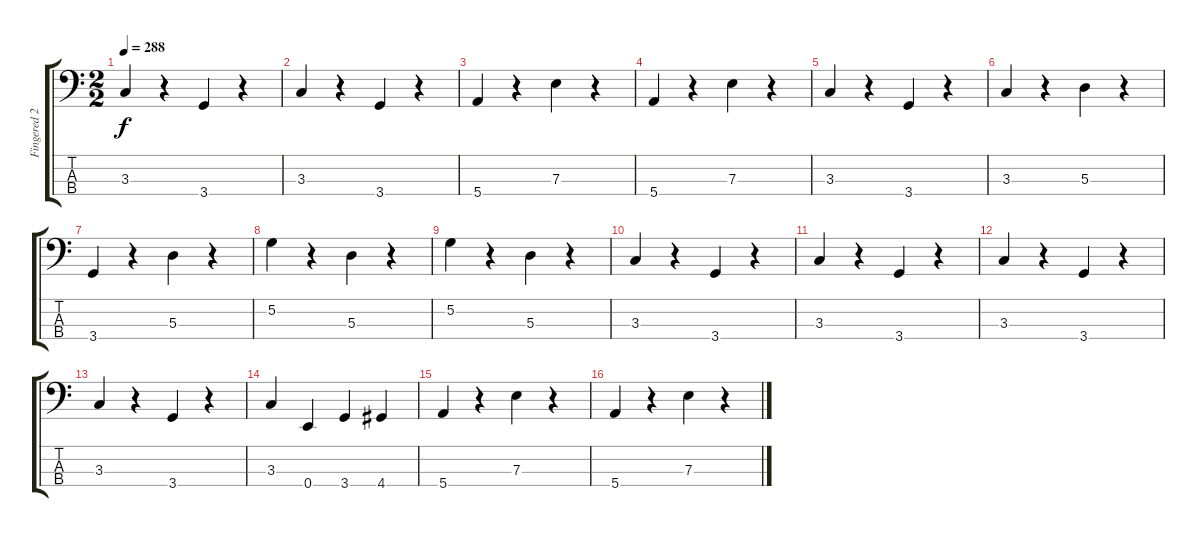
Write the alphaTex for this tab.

\track ("Fingered 2" "Fingered 2") {instrument electricbassfinger}
\staff {score tabs}
\tuning (G2 D2 A1 E1) {hide}
\ts (2 2)
\tempo 288
\clef f4
\ks c
3.3.4{dy f} r.4 3.4.4 r.4 |
3.3.4 r.4 3.4.4 r.4 |
5.4.4 r.4 7.3.4 r.4 |
5.4.4 r.4 7.3.4 r.4 |
3.3.4 r.4 3.4.4 r.4 |
3.3.4 r.4 5.3.4 r.4 |
3.4.4 r.4 5.3.4 r.4 |
5.2.4 r.4 5.3.4 r.4 |
5.2.4 r.4 5.3.4 r.4 |
3.3.4 r.4 3.4.4 r.4 |
3.3.4 r.4 3.4.4 r.4 |
3.3.4 r.4 3.4.4 r.4 |
3.3.4 r.4 3.4.4 r.4 |
3.3.4 0.4.4 3.4.4 4.4.4 |
5.4.4 r.4 7.3.4 r.4 |
5.4.4 r.4 7.3.4 r.4
